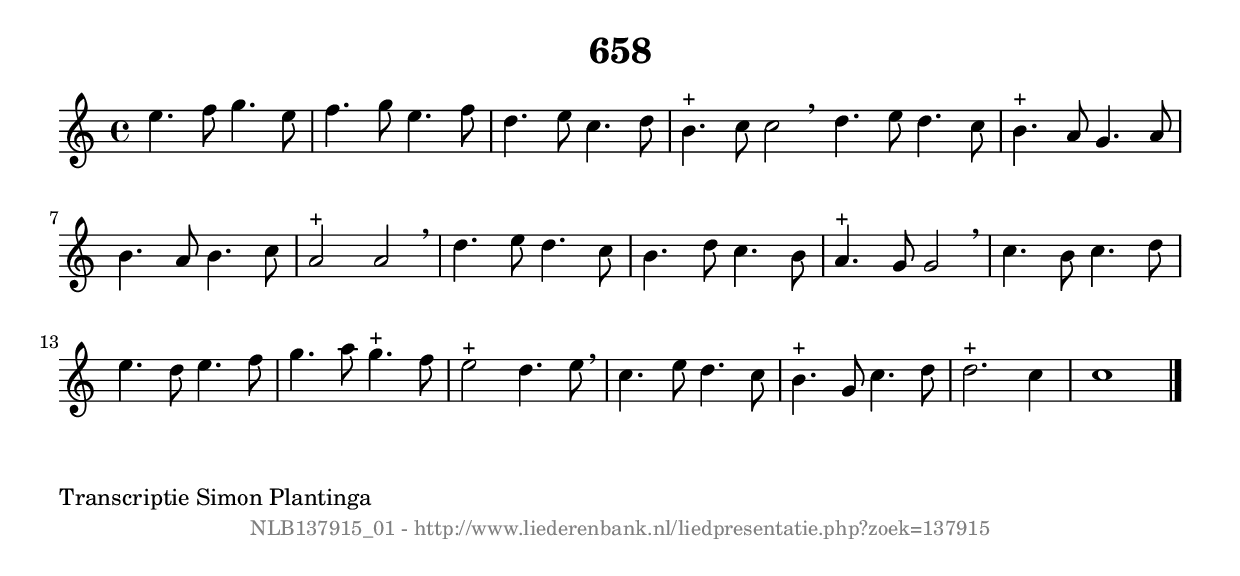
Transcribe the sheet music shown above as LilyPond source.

%
% produced by wce2krn 1.64 (7 June 2014)
%
\version"2.16"
#(append! paper-alist '(("long" . (cons (* 210 mm) (* 2000 mm)))))
#(set-default-paper-size "long")
sb = {\breathe}
mBreak = {\breathe }
bBreak = {\breathe }
x = {\once\override NoteHead #'style = #'cross }
gl=\glissando
itime={\override Staff.TimeSignature #'stencil = ##f }
ficta = {\once\set suggestAccidentals = ##t}
fine = {\once\override Score.RehearsalMark #'self-alignment-X = #1 \mark \markup {\italic{Fine}}}
dc = {\once\override Score.RehearsalMark #'self-alignment-X = #1 \mark \markup {\italic{D.C.}}}
dcf = {\once\override Score.RehearsalMark #'self-alignment-X = #1 \mark \markup {\italic{D.C. al Fine}}}
dcc = {\once\override Score.RehearsalMark #'self-alignment-X = #1 \mark \markup {\italic{D.C. al Coda}}}
ds = {\once\override Score.RehearsalMark #'self-alignment-X = #1 \mark \markup {\italic{D.S.}}}
dsf = {\once\override Score.RehearsalMark #'self-alignment-X = #1 \mark \markup {\italic{D.S. al Fine}}}
dsc = {\once\override Score.RehearsalMark #'self-alignment-X = #1 \mark \markup {\italic{D.S. al Coda}}}
pv = {\set Score.repeatCommands = #'((volta "1"))}
sv = {\set Score.repeatCommands = #'((volta "2"))}
tv = {\set Score.repeatCommands = #'((volta "3"))}
qv = {\set Score.repeatCommands = #'((volta "4"))}
xv = {\set Score.repeatCommands = #'((volta #f))}
\header{ tagline = ""
title = "658"
}
\score {{
\key c \major
\relative g'
{
\set melismaBusyProperties = #'()
\time 4/4
\tempo 4=120
\override Score.MetronomeMark #'transparent = ##t
\override Score.RehearsalMark #'break-visibility = #(vector #t #t #f)
e'4. f8 g4. e8 | f4. g8 e4. f8 | d4. e8 c4. d8 | b4.^"+" c8 c2 \bar ":|:" \bBreak
d4. e8 d4. c8 | b4.^"+" a8 g4. a8 | b4. a8 b4. c8 | a2^"+" a2 | \mBreak \bar "|"
d4. e8 d4. c8 | b4. d8 c4. b8 | a4.^"+" g8 g2 | \mBreak \bar "|"
c4. b8 c4. d8 | e4. d8 e4. f8 | g4. a8 g4.^"+" f8 | e2^"+" d4. e8 | \mBreak \bar "|"
c4. e8 d4. c8 | b4.^"+" g8 c4. d8 | d2.^"+" c4 | c1 \bar "|."
 }}
 \midi { }
 \layout {
            indent = 0.0\cm
}
}
\markup { \wordwrap-string #" 
Transcriptie Simon Plantinga
"}
\markup { \vspace #0 } \markup { \with-color #grey \fill-line { \center-column { \smaller "NLB137915_01 - http://www.liederenbank.nl/liedpresentatie.php?zoek=137915" } } }
